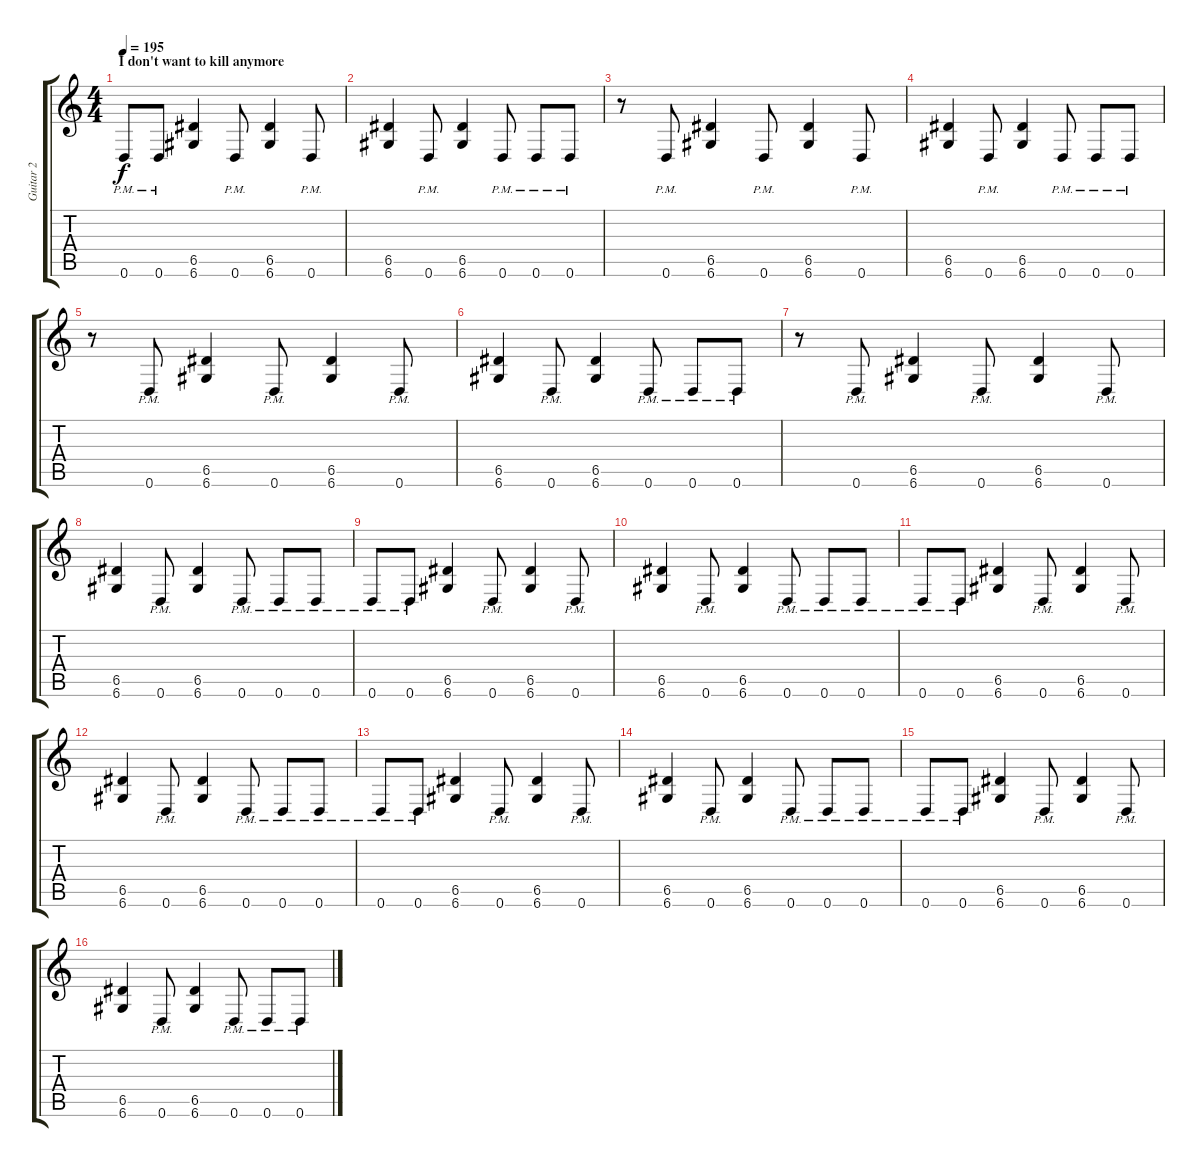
\track ("Guitar 2" "Guitar 2") {instrument distortionguitar}
\staff {score tabs}
\tuning (E4 B3 G3 D3 A2 D2) {hide}
\ts (4 4)
\section ("" "I don't want to kill anymore")
\tempo 195
\clef g2
\ks c
0.6{pm}.8{dy f} 0.6{pm}.8 (6.5 6.6).4 0.6{pm}.8 (6.5 6.6).4 0.6{pm}.8 |
(6.5 6.6).4 0.6{pm}.8 (6.5 6.6).4 0.6{pm}.8 0.6{pm}.8 0.6{pm}.8 |
r.8 0.6{pm}.8 (6.5 6.6).4 0.6{pm}.8 (6.5 6.6).4 0.6{pm}.8 |
(6.5 6.6).4 0.6{pm}.8 (6.5 6.6).4 0.6{pm}.8 0.6{pm}.8 0.6{pm}.8 |
r.8 0.6{pm}.8 (6.5 6.6).4 0.6{pm}.8 (6.5 6.6).4 0.6{pm}.8 |
(6.5 6.6).4 0.6{pm}.8 (6.5 6.6).4 0.6{pm}.8 0.6{pm}.8 0.6{pm}.8 |
r.8 0.6{pm}.8 (6.5 6.6).4 0.6{pm}.8 (6.5 6.6).4 0.6{pm}.8 |
(6.5 6.6).4 0.6{pm}.8 (6.5 6.6).4 0.6{pm}.8 0.6{pm}.8 0.6{pm}.8 |
0.6{pm}.8 0.6{pm}.8 (6.5 6.6).4 0.6{pm}.8 (6.5 6.6).4 0.6{pm}.8 |
(6.5 6.6).4 0.6{pm}.8 (6.5 6.6).4 0.6{pm}.8 0.6{pm}.8 0.6{pm}.8 |
0.6{pm}.8 0.6{pm}.8 (6.5 6.6).4 0.6{pm}.8 (6.5 6.6).4 0.6{pm}.8 |
(6.5 6.6).4 0.6{pm}.8 (6.5 6.6).4 0.6{pm}.8 0.6{pm}.8 0.6{pm}.8 |
0.6{pm}.8 0.6{pm}.8 (6.5 6.6).4 0.6{pm}.8 (6.5 6.6).4 0.6{pm}.8 |
(6.5 6.6).4 0.6{pm}.8 (6.5 6.6).4 0.6{pm}.8 0.6{pm}.8 0.6{pm}.8 |
0.6{pm}.8 0.6{pm}.8 (6.5 6.6).4 0.6{pm}.8 (6.5 6.6).4 0.6{pm}.8 |
(6.5 6.6).4 0.6{pm}.8 (6.5 6.6).4 0.6{pm}.8 0.6{pm}.8 0.6{pm}.8
